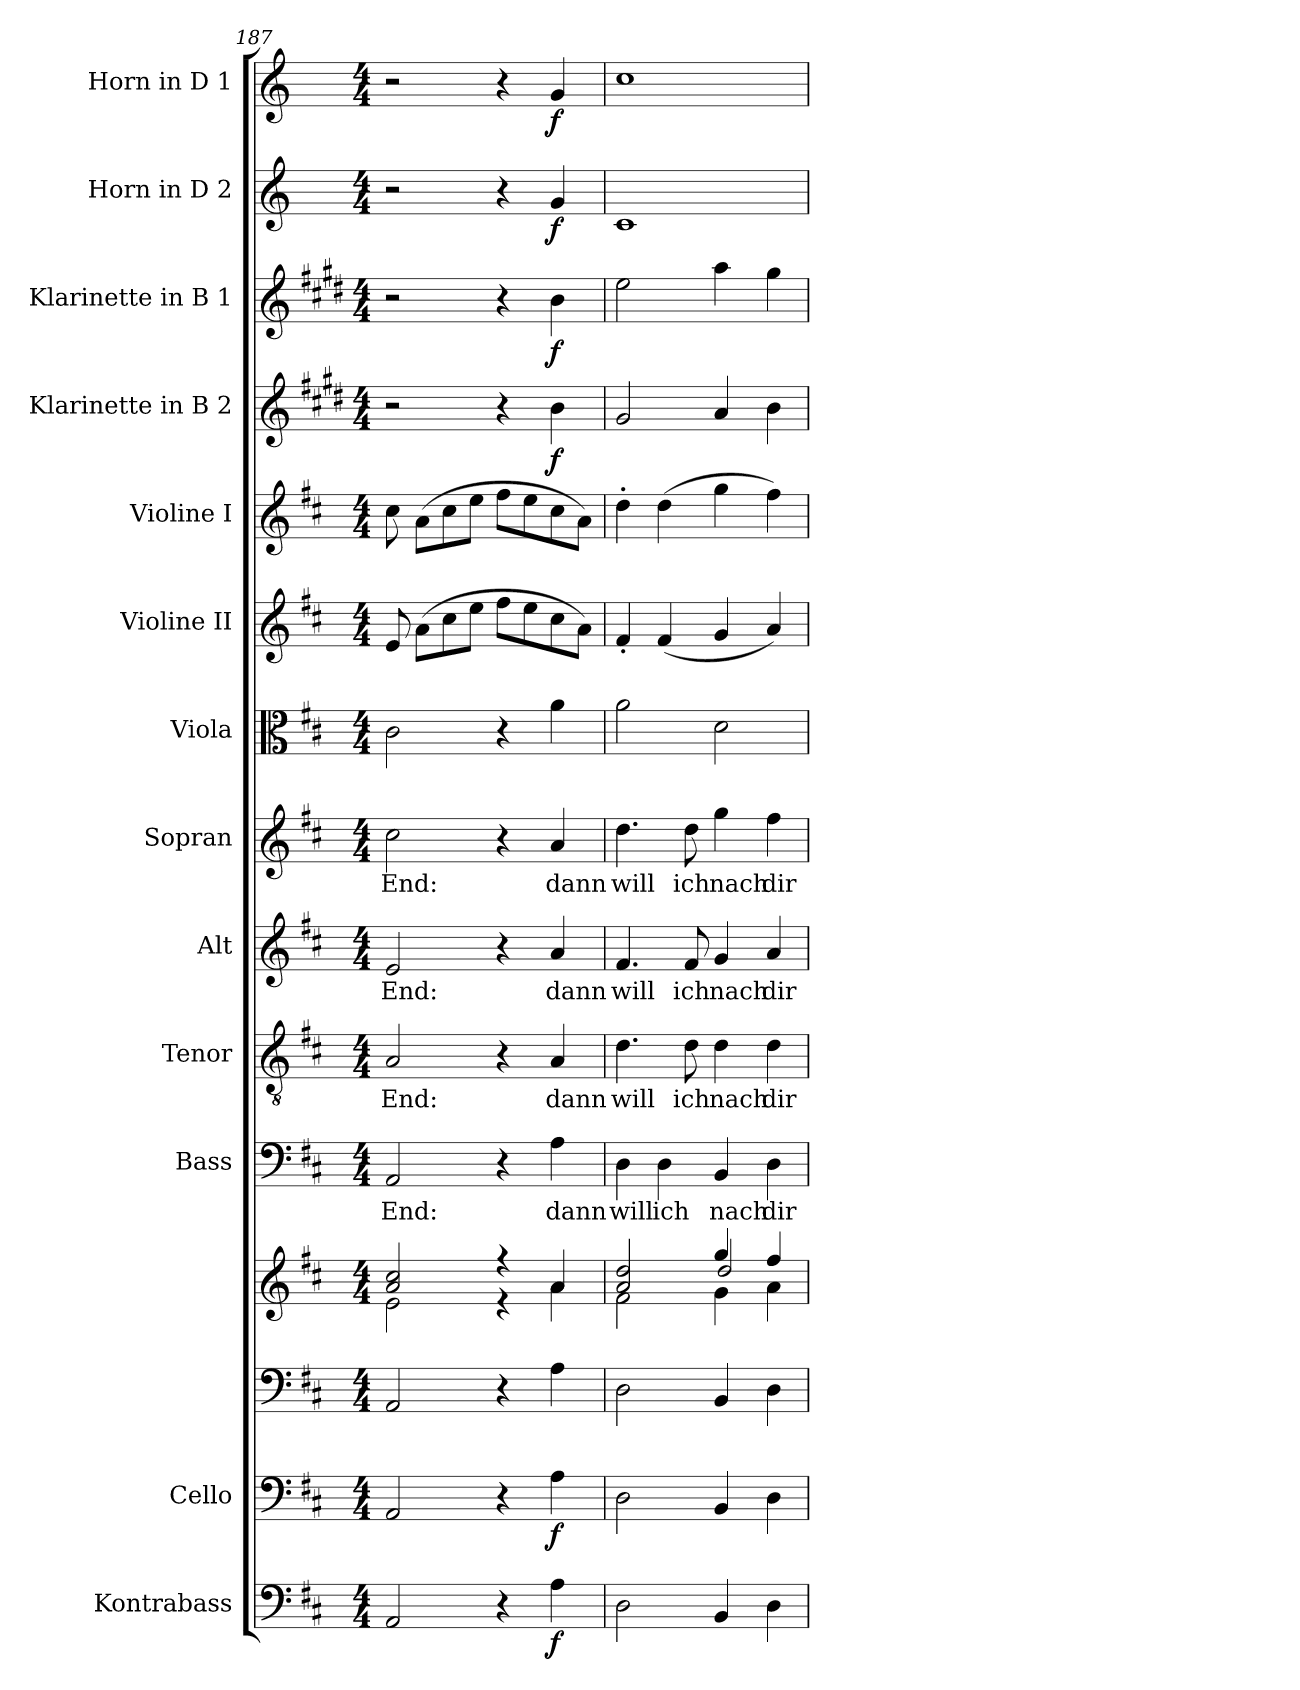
**kern	**dynam	**kern	**dynam	**kern	**kern	**kern	**text	**kern	**text	**kern	**text	**kern	**text	**kern	**kern	**kern	**kern	**dynam	**kern	**dynam	**kern	**dynam	**kern	**dynam
*part14	*part14	*part13	*part13	*part12	*part12	*part11	*part11	*part10	*part10	*part9	*part9	*part8	*part8	*part7	*part6	*part5	*part4	*part4	*part3	*part3	*part2	*part2	*part1	*part1
*staff15	*staff15	*staff14	*staff14	*staff13	*staff12	*staff11	*staff11	*staff10	*staff10	*staff9	*staff9	*staff8	*staff8	*staff7	*staff6	*staff5	*staff4	*staff4	*staff3	*staff3	*staff2	*staff2	*staff1	*staff1
*I"Kontrabass	*	*I"Cello	*	*	*	*I"Bass	*	*I"Tenor	*	*I"Alt	*	*I"Sopran	*	*I"Viola	*I"Violine II	*I"Violine I	*I"Klarinette in B 2	*	*I"Klarinette in B 1	*	*I"Horn in D 2	*	*I"Horn in D 1	*
*I'Kb.	*	*	*	*	*	*I'B	*	*I'T	*	*I'A	*	*I'S	*	*I'Vla.	*I'Vl. II	*I'Vl. I	*	*	*	*	*I'Hrn. 2	*	*I'Hrn. 1	*
*clefF4	*	*clefF4	*	*clefF4	*clefG2	*clefF4	*	*clefGv2	*	*clefG2	*	*clefG2	*	*clefC3	*clefG2	*clefG2	*clefG2	*	*clefG2	*	*clefG2	*	*clefG2	*
*ITrd7c12	*	*	*	*	*	*	*	*	*	*	*	*	*	*	*	*	*ITrd1c2	*	*ITrd1c2	*	*ITrd-1c-2	*	*ITrd-1c-2	*
*k[f#c#]	*	*k[f#c#]	*	*k[f#c#]	*k[f#c#]	*k[f#c#]	*	*k[f#c#]	*	*k[f#c#]	*	*k[f#c#]	*	*k[f#c#]	*k[f#c#]	*k[f#c#]	*k[f#c#]	*	*k[f#c#]	*	*k[f#c#]	*	*k[f#c#]	*
*D:	*	*D:	*	*D:	*D:	*D:	*	*D:	*	*D:	*	*D:	*	*D:	*D:	*D:	*D:	*	*D:	*	*D:	*	*D:	*
*M4/4	*	*M4/4	*	*M4/4	*M4/4	*M4/4	*	*M4/4	*	*M4/4	*	*M4/4	*	*M4/4	*M4/4	*M4/4	*M4/4	*	*M4/4	*	*M4/4	*	*M4/4	*
=187	=187	=187	=187	=187	=187	=187	=187	=187	=187	=187	=187	=187	=187	=187	=187	=187	=187	=187	=187	=187	=187	=187	=187	=187
*	*	*	*	*	*^	*	*	*	*	*	*	*	*	*	*	*	*	*	*	*	*	*	*	*
!	!	!	!	!	!	!	!	!LO:LY:b	!	!LO:LY:b	!	!LO:LY:b	!	!LO:LY:b	!	!	!	!	!	!	!	!	!	!	!
2AAA/	.	2AA/	.	2AA/	2a/ 2cc#/	2e\	2AA/	End:	2A/	End:	2e/	End:	2cc#\	End:	2c#\	8e/	8cc#\	2r	.	2r	.	2r	.	2r	.
.	.	.	.	.	.	.	.	.	.	.	.	.	.	.	.	(>8a\L	(>8a\L	.	.	.	.	.	.	.	.
.	.	.	.	.	.	.	.	.	.	.	.	.	.	.	.	8cc#\	8cc#\	.	.	.	.	.	.	.	.
.	.	.	.	.	.	.	.	.	.	.	.	.	.	.	.	8ee\J	8ee\J	.	.	.	.	.	.	.	.
4r	.	4r	.	4r	4r	4r	4r	.	4r	.	4r	.	4r	.	4r	8ff#\L	8ff#\L	4r	.	4r	.	4r	.	4r	.
.	.	.	.	.	.	.	.	.	.	.	.	.	.	.	.	8ee\	8ee\	.	.	.	.	.	.	.	.
!	!LO:DY:b	!	!LO:DY:b	!	!	!	!	!LO:LY:b	!	!LO:LY:b	!	!LO:LY:b	!	!LO:LY:b	!	!	!	!	!LO:DY:b	!	!LO:DY:b	!	!LO:DY:b	!	!LO:DY:b
4AA\	f	4A\	f	4A\	4a/	4a\	4A\	dann	4A/	dann	4a/	dann	4a/	dann	4a\	8cc#\	8cc#\	4a\	f	4a\	f	4a/	f	4a/	f
.	.	.	.	.	.	.	.	.	.	.	.	.	.	.	.	8a\J)	8a\J)	.	.	.	.	.	.	.	.
!!LO:PB:g=z
=188	=188	=188	=188	=188	=188	=188	=188	=188	=188	=188	=188	=188	=188	=188	=188	=188	=188	=188	=188	=188	=188	=188	=188	=188	=188
*	*	*	*	*	*	*^	*	*	*	*	*	*	*	*	*	*	*	*	*	*	*	*	*	*	*
!	!	!	!	!	!	!	!	!	!LO:LY:b	!	!LO:LY:b	!	!LO:LY:b	!	!LO:LY:b	!	!	!	!	!	!	!	!	!	!	!
2DD\	.	2D\	.	2D\	2a/ 2dd/	2f#\	2ryy	4D\	will	4.d\	will	4.f#/	will	4.dd\	will	2a\	4f#'</	4dd'>\	2f#/	.	2dd\	.	1d	.	1dd	.
!	!	!	!	!	!	!	!	!	!LO:LY:b	!	!	!	!	!	!	!	!	!	!	!	!	!	!	!	!	!
.	.	.	.	.	.	.	.	4D\	ich	.	.	.	.	.	.	.	(<4f#/	(>4dd\	.	.	.	.	.	.	.	.
!	!	!	!	!	!	!	!	!	!	!	!LO:LY:b	!	!LO:LY:b	!	!LO:LY:b	!	!	!	!	!	!	!	!	!	!	!
.	.	.	.	.	.	.	.	.	.	8d\	ich	8f#/	ich	8dd\	ich	.	.	.	.	.	.	.	.	.	.	.
!	!	!	!	!	!	!	!	!	!LO:LY:b	!	!LO:LY:b	!	!LO:LY:b	!	!LO:LY:b	!	!	!	!	!	!	!	!	!	!	!
4BBB/	.	4BB/	.	4BB/	4gg/	4g\	2dd/	4BB/	nach	4d\	nach	4g/	nach	4gg\	nach	2d\	4g/	4gg\	4g/	.	4gg\	.	.	.	.	.
!	!	!	!	!	!	!	!	!	!LO:LY:b	!	!LO:LY:b	!	!LO:LY:b	!	!LO:LY:b	!	!	!	!	!	!	!	!	!	!	!
4DD\	.	4D\	.	4D\	4ff#/	4a\	.	4D\	dir	4d\	dir	4a/	dir	4ff#\	dir	.	4a/)	4ff#\)	4a\	.	4ff#\	.	.	.	.	.
*	*	*	*	*	*v	*v	*v	*	*	*	*	*	*	*	*	*	*	*	*	*	*	*	*	*	*	*
=	=	=	=	=	=	=	=	=	=	=	=	=	=	=	=	=	=	=	=	=	=	=	=	=
*-	*-	*-	*-	*-	*-	*-	*-	*-	*-	*-	*-	*-	*-	*-	*-	*-	*-	*-	*-	*-	*-	*-	*-	*-
